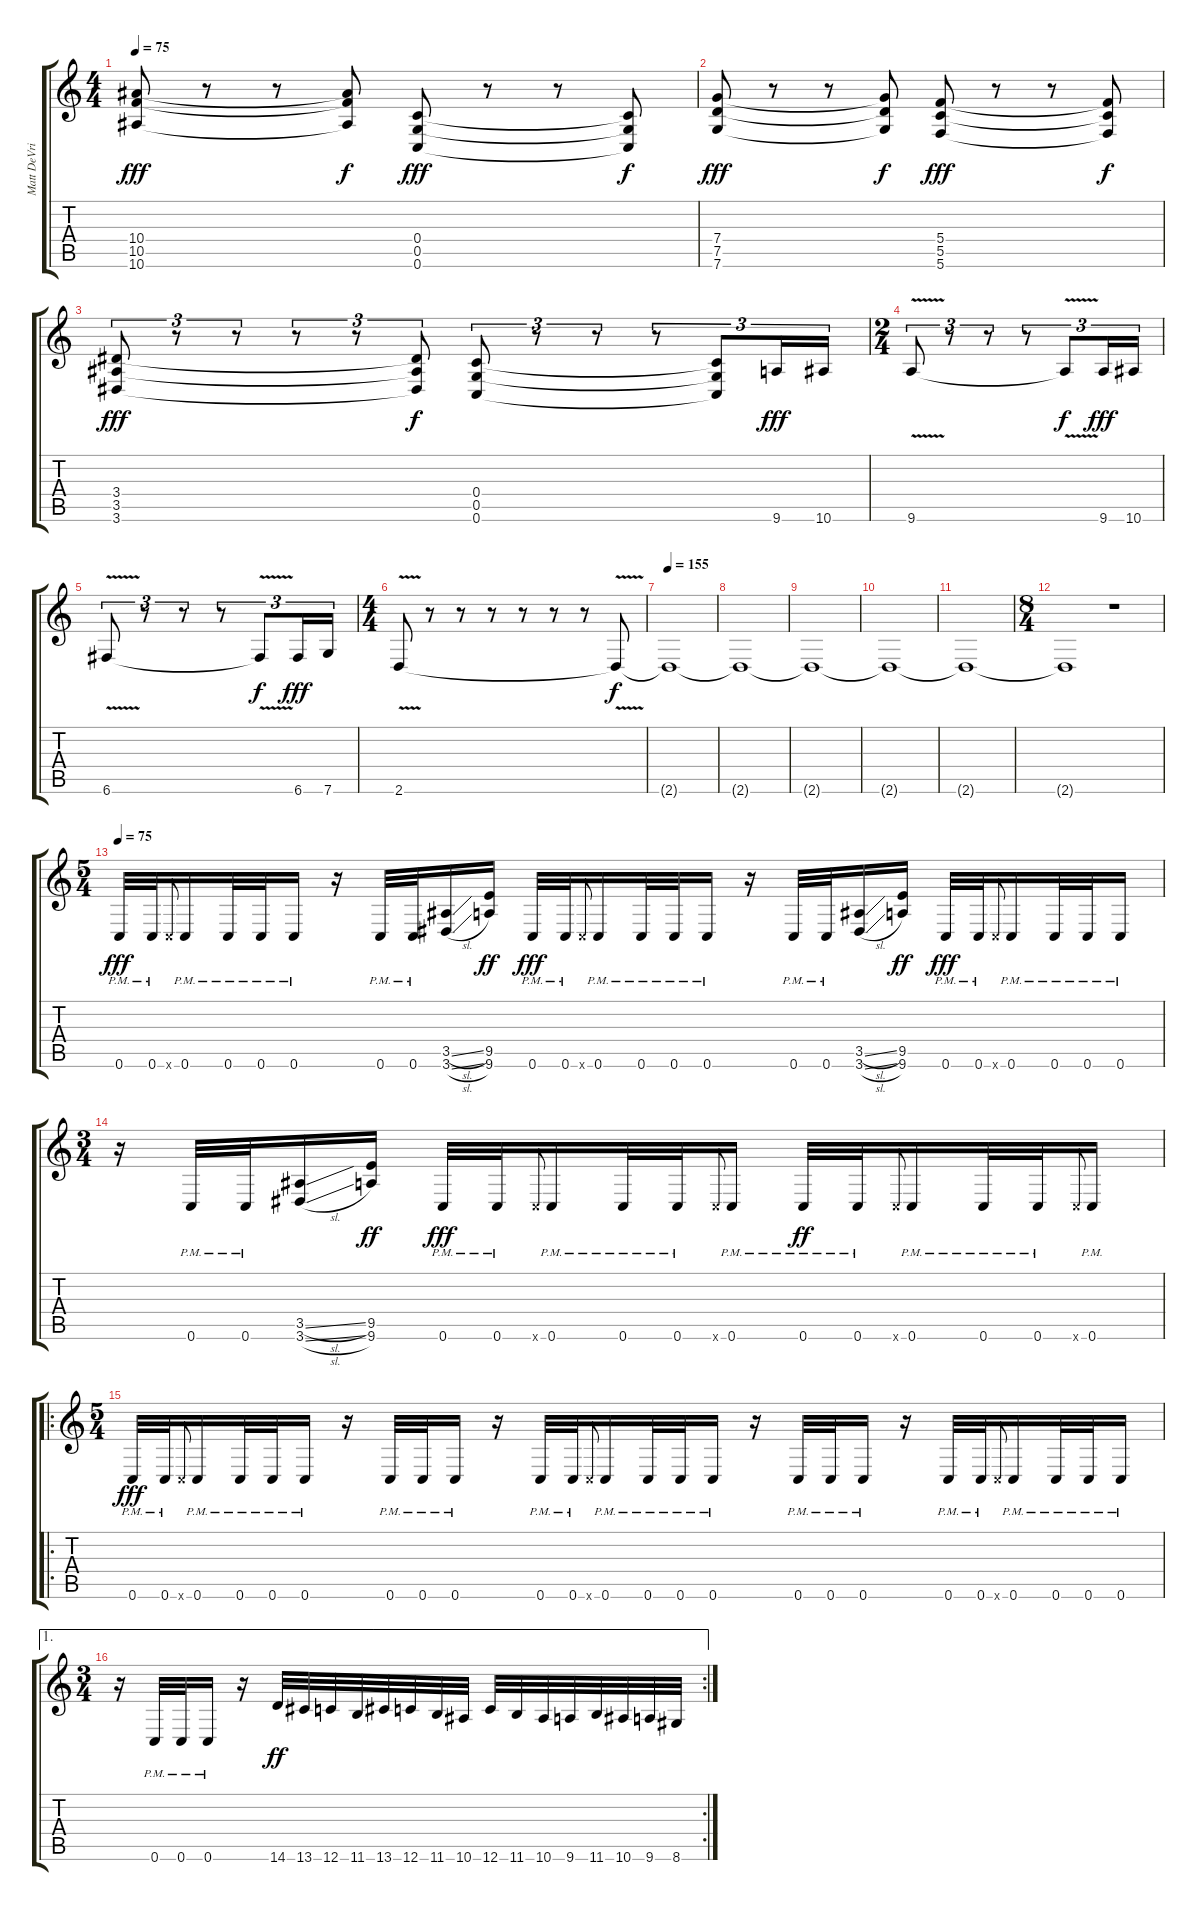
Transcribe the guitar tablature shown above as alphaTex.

\track ("Matt DeVries" "Matt DeVri") {instrument distortionguitar}
\staff {score tabs}
\tuning (D4 A3 F3 C3 G2 C2) {hide}
\ts (4 4)
\tempo 75
\clef g2
\ks c
(10.4 10.5 10.6).8{dy fff} r.8 r.8 (10.4{t} 10.5{t} 10.6{t}).8{dy f} (0.4 0.5 0.6).8{dy fff} r.8 r.8 (0.4{t} 0.5{t} 0.6{t}).8{dy f} |
(7.4 7.5 7.6).8{dy fff} r.8 r.8 (7.4{t} 7.5{t} 7.6{t}).8{dy f} (5.4 5.5 5.6).8{dy fff} r.8 r.8 (5.4{t} 5.5{t} 5.6{t}).8{dy f} |
(3.4 3.5 3.6).8{tu (3 2) dy fff} r.8{tu (3 2)} r.8{tu (3 2)} r.8{tu (3 2)} r.8{tu (3 2)} (3.4{t} 3.5{t} 3.6{t}).8{tu (3 2) dy f} (0.4 0.5 0.6).8{tu (3 2)} r.8{tu (3 2)} r.8{tu (3 2)} r.8{tu (3 2)} (0.4{t} 0.5{t} 0.6{t}).8{tu (3 2)} 9.6.16{tu (3 2) dy fff} 10.6.16{tu (3 2)} |
\ts (2 4)
9.6{v}.8{tu (3 2)} r.8{tu (3 2)} r.8{tu (3 2)} r.8{tu (3 2)} 9.6{t}.8{tu (3 2) dy f} 9.6.16{tu (3 2) dy fff} 10.6.16{tu (3 2)} |
6.6{v}.8{tu (3 2)} r.8{tu (3 2)} r.8{tu (3 2)} r.8{tu (3 2)} 6.6{t}.8{tu (3 2) dy f} 6.6.16{tu (3 2) dy fff} 7.6.16{tu (3 2)} |
\ts (4 4)
2.6{v}.8 r.8 r.8 r.8 r.8 r.8 r.8 2.6{t}.8{dy f} |
\tempo 155
2.6{t}.1 |
2.6{t}.1 |
2.6{t}.1 |
2.6{t}.1 |
2.6{t}.1 |
\ts (8 4)
2.6{t}.1 r.1 |
\ts (5 4)
\tempo 75
0.6{pm}.32{dy fff} 0.6{pm}.32 0.6{x}.8{gr onbeat} 0.6{pm}.16 0.6{pm}.32 0.6{pm}.32 0.6{pm}.16 r.16 0.6{pm}.32 0.6{pm}.32 (3.5{sl} 3.6{sl}).16 (9.5 9.6).16{dy ff} 0.6{pm}.32{dy fff} 0.6{pm}.32 0.6{x}.8{gr onbeat} 0.6{pm}.16 0.6{pm}.32 0.6{pm}.32 0.6{pm}.16 r.16 0.6{pm}.32 0.6{pm}.32 (3.5{sl} 3.6{sl}).16 (9.5 9.6).16{dy ff} 0.6{pm}.32{dy fff} 0.6{pm}.32 0.6{x}.8{gr onbeat} 0.6{pm}.16 0.6{pm}.32 0.6{pm}.32 0.6{pm}.16 |
\ts (3 4)
r.16 0.6{pm}.32 0.6{pm}.32 (3.5{sl} 3.6{sl}).16 (9.5 9.6).16{dy ff} 0.6{pm}.32{dy fff} 0.6{pm}.32 0.6{x}.8{gr onbeat} 0.6{pm}.16 0.6{pm}.32 0.6{pm}.32 0.6{x}.8{gr onbeat} 0.6{pm}.16 0.6{pm}.32{dy ff} 0.6{pm}.32 0.6{x}.8{gr onbeat} 0.6{pm}.16 0.6{pm}.32 0.6{pm}.32 0.6{x}.8{gr onbeat} 0.6{pm}.16 |
\ro
\ts (5 4)
0.6{pm}.32{dy fff} 0.6{pm}.32 0.6{x}.8{gr onbeat} 0.6{pm}.16 0.6{pm}.32 0.6{pm}.32 0.6{pm}.16 r.16 0.6{pm}.32 0.6{pm}.32 0.6{pm}.16 r.16 0.6{pm}.32 0.6{pm}.32 0.6{x}.8{gr onbeat} 0.6{pm}.16 0.6{pm}.32 0.6{pm}.32 0.6{pm}.16 r.16 0.6{pm}.32 0.6{pm}.32 0.6{pm}.16 r.16 0.6{pm}.32 0.6{pm}.32 0.6{x}.8{gr onbeat} 0.6{pm}.16 0.6{pm}.32 0.6{pm}.32 0.6{pm}.16 |
\ae 1
\rc 2
\ts (3 4)
r.16 0.6{pm}.32 0.6{pm}.32 0.6{pm}.16 r.16 14.6.32{dy ff} 13.6.32 12.6.32 11.6.32 13.6.32 12.6.32 11.6.32 10.6.32 12.6.32 11.6.32 10.6.32 9.6.32 11.6.32 10.6.32 9.6.32 8.6.32
